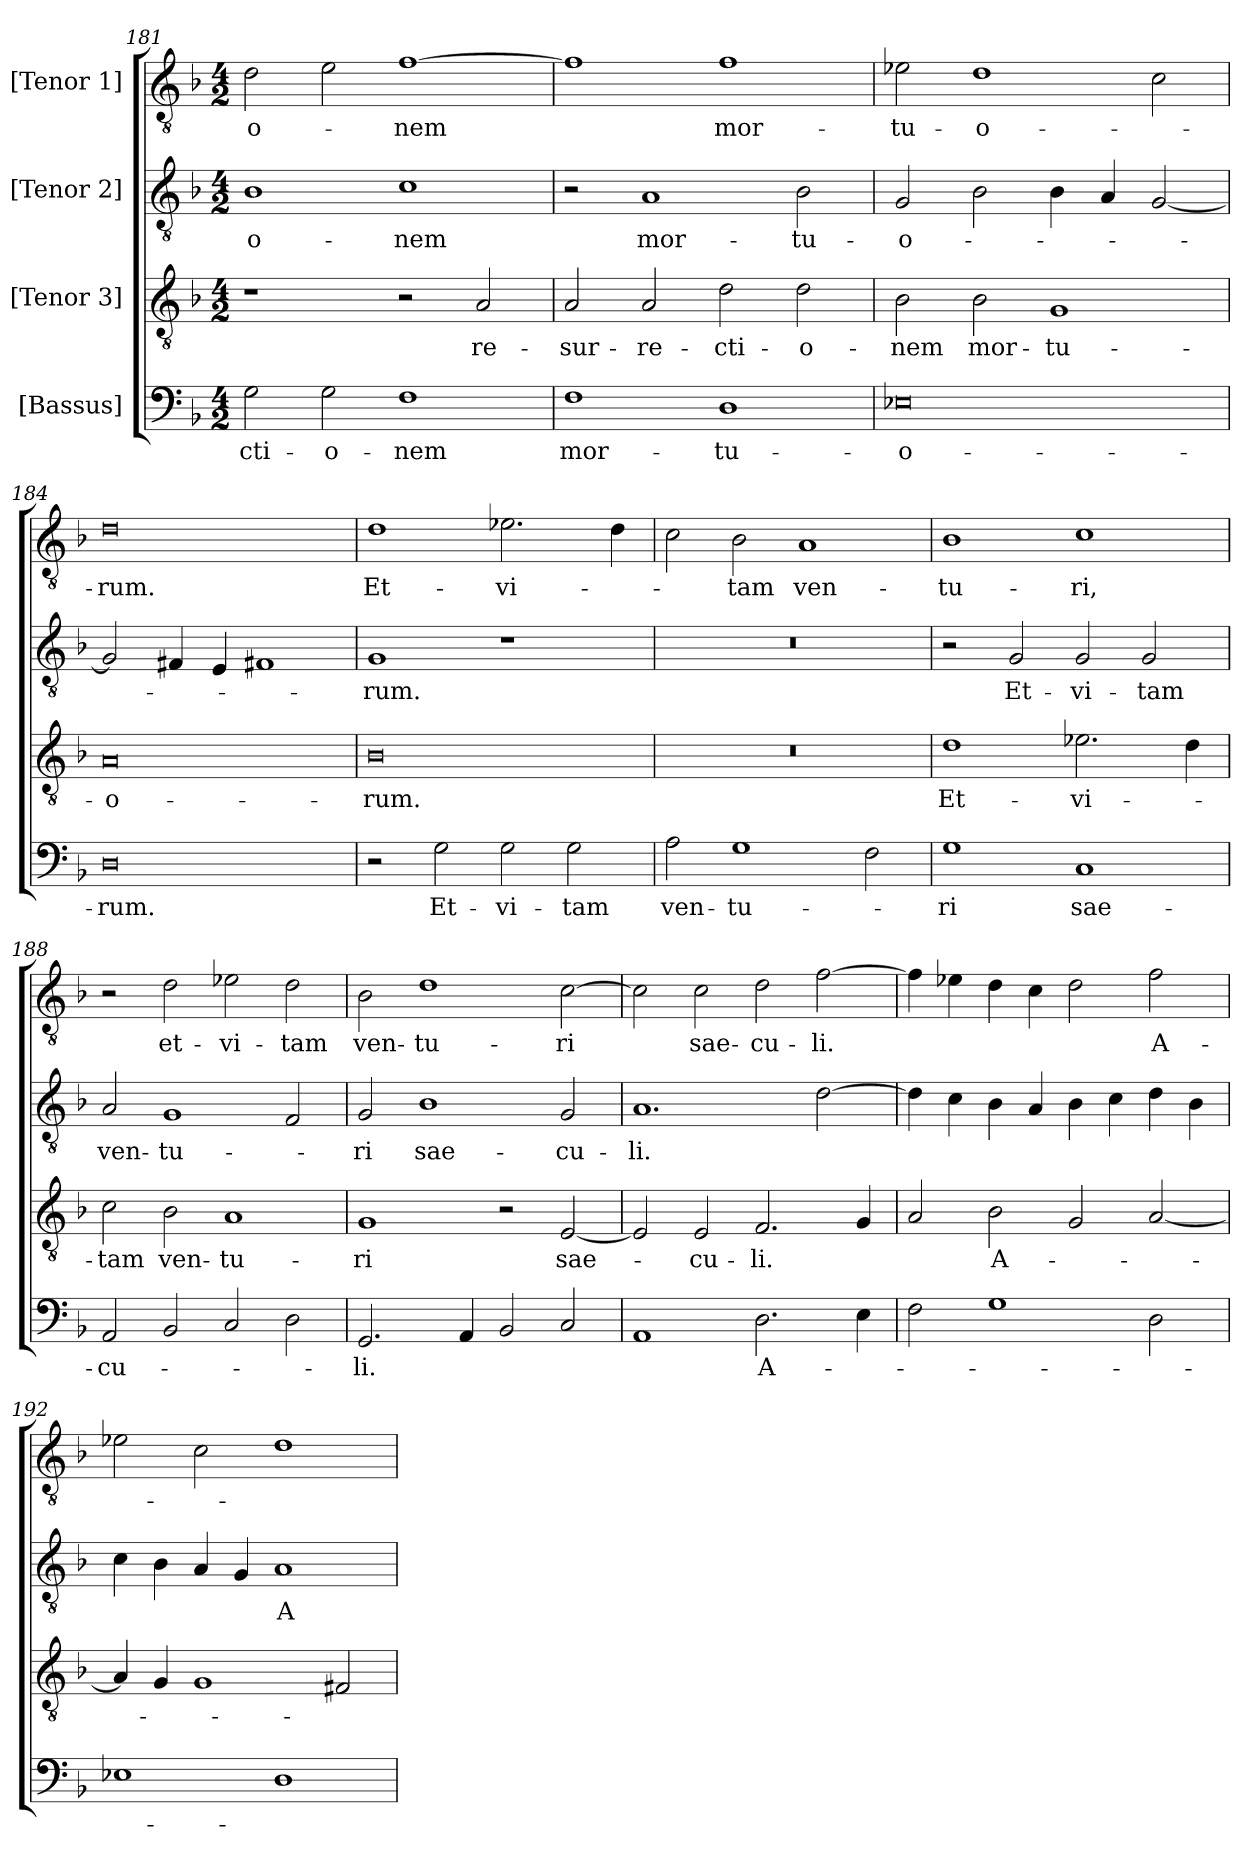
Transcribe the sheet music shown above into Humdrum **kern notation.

**kern	**text	**kern	**text	**kern	**text	**kern	**text
*part4	*part4	*part3	*part3	*part2	*part2	*part1	*part1
*staff4	*staff4	*staff3	*staff3	*staff2	*staff2	*staff1	*staff1
*I"[Bassus]	*	*I"[Tenor 3]	*	*I"[Tenor 2]	*	*I"[Tenor 1]	*
*clefF4	*	*clefGv2	*	*clefGv2	*	*clefGv2	*
*k[b-]	*	*k[b-]	*	*k[b-]	*	*k[b-]	*
*M4/2	*	*M4/2	*	*M4/2	*	*M4/2	*
=181	=181	=181	=181	=181	=181	=181	=181
2G\	-cti-	1r	.	1B-\	-o-	2d\	-o-
2G\	-o-	.	.	.	.	2e\	.
1F\	-nem	2r	.	1c\	-nem	[1f\	-nem
.	.	2A/	re-	.	.	.	.
=182	=182	=182	=182	=182	=182	=182	=182
1F\	mor-	2A/	-sur-	2r	.	1f\]	.
.	.	2A/	-re-	1A/	mor-	.	.
1D\	-tu-	2d\	-cti-	.	.	1f\	mor-
.	.	2d\	-o-	2B-\	-tu-	.	.
=183	=183	=183	=183	=183	=183	=183	=183
0E-X\	-o-	2B-\	-nem	2G/	-o-	2e-X\	-tu-
.	.	2B-\	mor-	2B-\	.	1d\	-o-
.	.	1G/	-tu-	4B-\	.	.	.
.	.	.	.	4A/	.	.	.
.	.	.	.	[2G/	.	2c\	.
=184	=184	=184	=184	=184	=184	=184	=184
0D\	-rum.	0A/	-o-	2G/]	.	0d\	-rum.
.	.	.	.	4F#X/	.	.	.
.	.	.	.	4E/	.	.	.
.	.	.	.	1F#X/	.	.	.
=185	=185	=185	=185	=185	=185	=185	=185
2r	.	0B-\	-rum.	1G/	-rum.	1d\	Et-
2G\	Et-	.	.	.	.	.	.
2G\	vi-	.	.	1r	.	2.e-X\	vi-
2G\	-tam	.	.	.	.	.	.
.	.	.	.	.	.	4d\	.
=186	=186	=186	=186	=186	=186	=186	=186
2A\	ven-	0r	.	0r	.	2c\	.
1G\	-tu-	.	.	.	.	2B-\	-tam
.	.	.	.	.	.	1A/	ven-
2F\	.	.	.	.	.	.	.
=187	=187	=187	=187	=187	=187	=187	=187
1G\	-ri	1d\	Et-	2r	.	1B-\	-tu-
.	.	.	.	2G/	Et-	.	.
1C/	sae-	2.e-X\	vi-	2G/	vi-	1c\	-ri,
.	.	.	.	2G/	-tam	.	.
.	.	4d\	.	.	.	.	.
=188	=188	=188	=188	=188	=188	=188	=188
2AA/	-cu-	2c\	-tam	2A/	ven-	2r	.
2BB-/	.	2B-\	ven-	1G/	-tu-	2d\	et-
2C/	.	1A/	-tu-	.	.	2e-X\	vi-
2D\	.	.	.	2F/	.	2d\	-tam
=189	=189	=189	=189	=189	=189	=189	=189
2.GG/	-li.	1G/	-ri	2G/	-ri	2B-\	ven-
.	.	.	.	1B-\	sae-	1d\	-tu-
4AA/	.	.	.	.	.	.	.
2BB-/	.	2r	.	.	.	.	.
2C/	.	[2E/	sae-	2G/	-cu-	[2c\	-ri
=190	=190	=190	=190	=190	=190	=190	=190
1AA/	.	2E/]	.	1.A/	-li.	2c\]	.
.	.	2E/	-cu-	.	.	2c\	sae-
2.D\	A-	2.F/	-li.	.	.	2d\	-cu-
.	.	.	.	[2d\	.	[2f\	-li.
4E\	.	4G/	.	.	.	.	.
=191	=191	=191	=191	=191	=191	=191	=191
2F\	.	2A/	.	4d\]	.	4f\]	.
.	.	.	.	4c\	.	4e-X\	.
1G\	.	2B-\	A-	4B-\	.	4d\	.
.	.	.	.	4A/	.	4c\	.
.	.	2G/	.	4B-\	.	2d\	.
.	.	.	.	4c\	.	.	.
2D\	.	[2A/	.	4d\	.	2f\	A-
.	.	.	.	4B-\	.	.	.
=192	=192	=192	=192	=192	=192	=192	=192
1E-X\	.	4A/]	.	4c\	.	2e-X\	.
.	.	4G/	.	4B-\	.	.	.
.	.	1G/	.	4A/	.	2c\	.
.	.	.	.	4G/	.	.	.
1D\	.	.	.	1A/	A-	1d\	.
.	.	2F#X/	.	.	.	.	.
=	=	=	=	=	=	=	=
*-	*-	*-	*-	*-	*-	*-	*-
